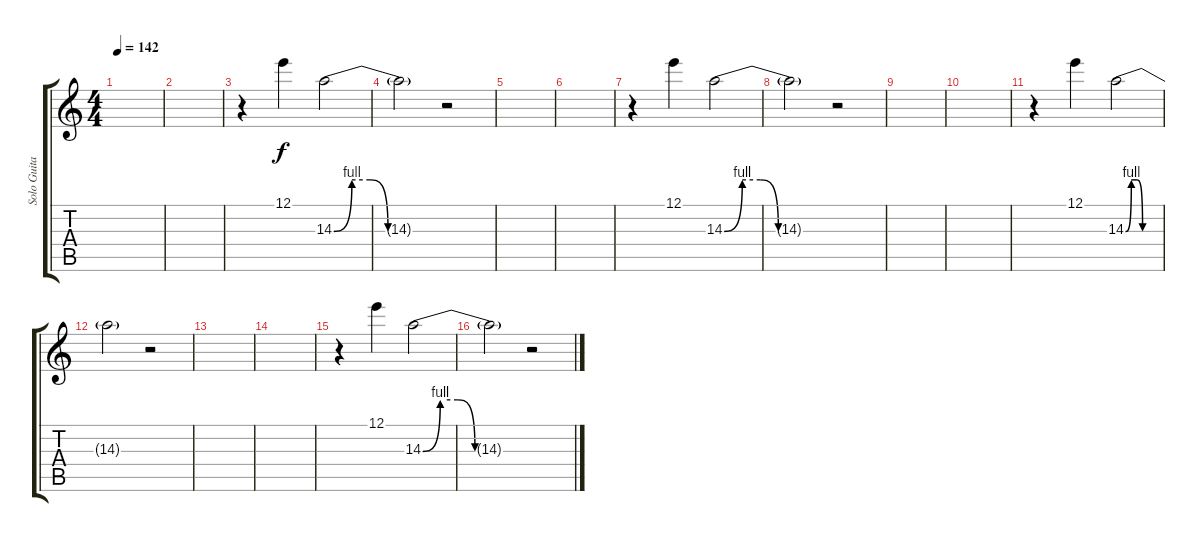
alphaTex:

\track ("Solo Guitar" "Solo Guita") {instrument overdrivenguitar}
\staff {score tabs}
\tuning (E4 B3 G3 D3 A2 E2) {hide}
\ts (4 4)
\tempo 142
\clef g2
\ks c
|
|
r.4 12.1.4 14.3{be (custom 0 0 10 4 20 4 30 0 60 0)}.2 |
14.3{t}.2 r.2 |
|
|
r.4 12.1.4 14.3{be (custom 0 0 10 4 20 4 30 0 60 0)}.2 |
14.3{t}.2 r.2 |
|
|
r.4 12.1.4 14.3{be (custom 0 0 10 4 20 4 30 0 60 0)}.2 |
14.3{t}.2 r.2 |
|
|
r.4 12.1.4 14.3{be (custom 0 0 10 4 20 4 30 0 60 0)}.2 |
14.3{t}.2 r.2
